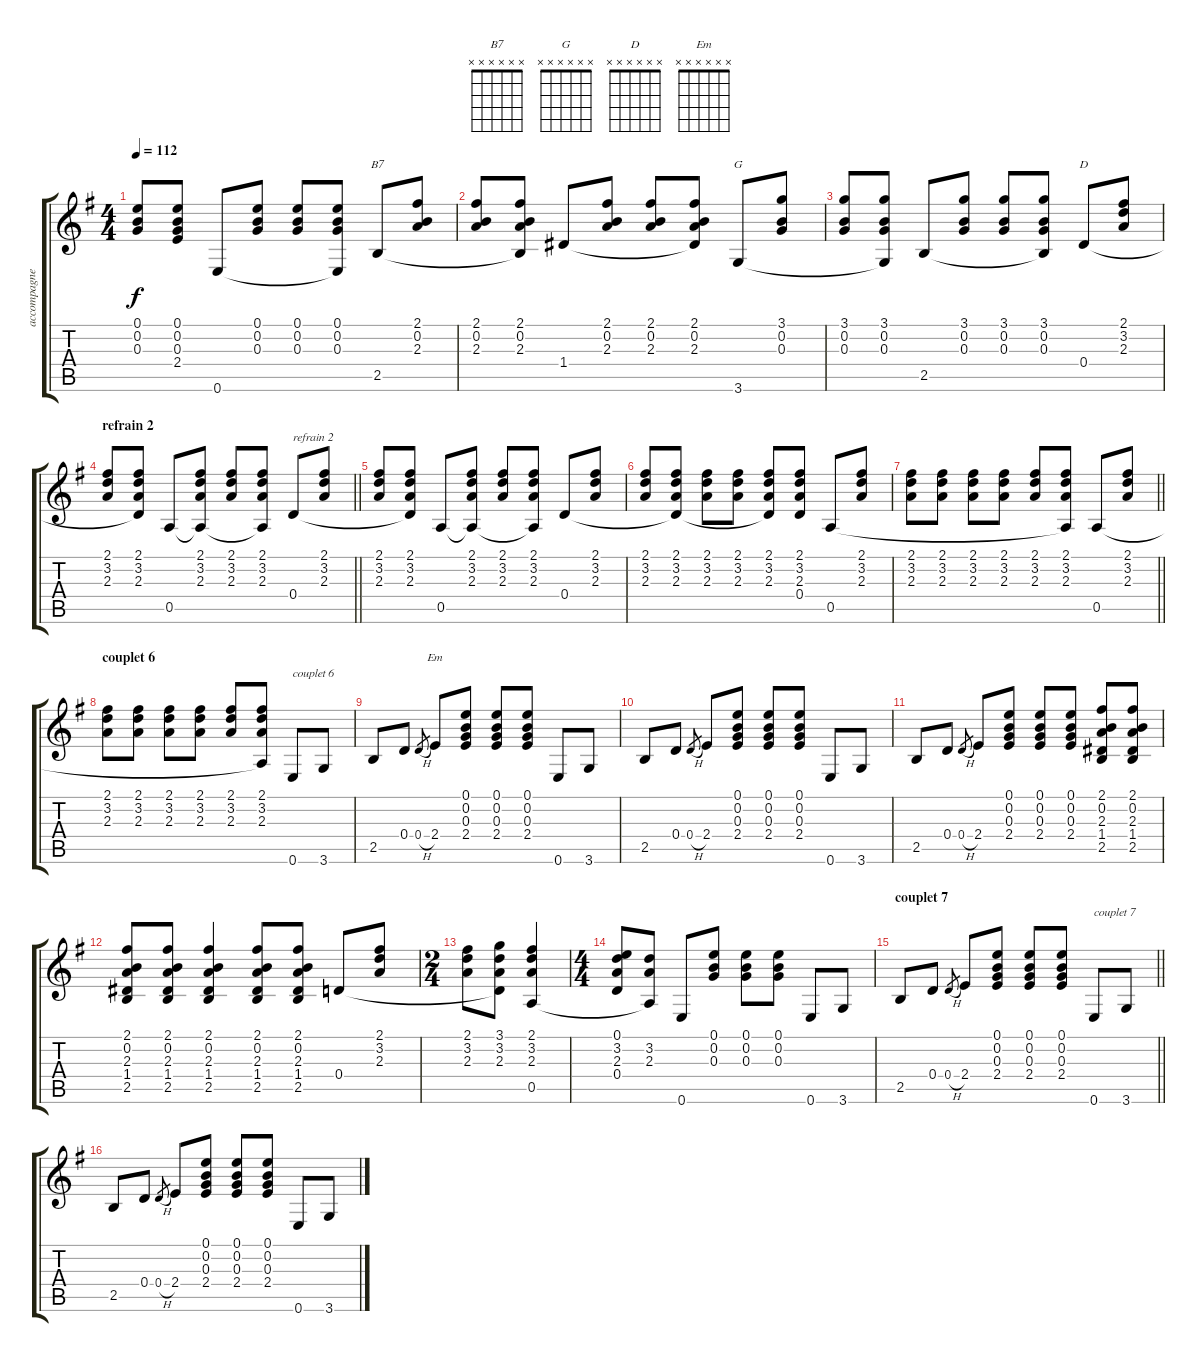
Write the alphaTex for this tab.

\track ("accompagnement" "accompagne") {instrument acousticguitarnylon}
\staff {score tabs}
\tuning (E4 B3 G3 D3 A2 E2) {hide}
\chord ("B7" x x x x x x)
\chord ("G" x x x x x x)
\chord ("D" x x x x x x)
\chord ("Em" x x x x x x)
\ts (4 4)
\tempo 112
\clef g2
\ks g
(0.1 0.2 0.3).8{dy f} (0.1 0.2 0.3 2.4{t}).8 0.6.8 (0.1 0.2 0.3).8 (0.1 0.2 0.3).8 (0.1 0.2 0.3 0.6{t}).8 2.5.8{ch "B7"} (2.1 0.2 2.3).8 |
(2.1 0.2 2.3).8 (2.1 0.2 2.3 2.5{t}).8 1.4.8 (2.1 0.2 2.3).8 (2.1 0.2 2.3).8 (2.1 0.2 2.3 1.4{t}).8 3.6.8{ch "G"} (3.1 0.2 0.3).8 |
(3.1 0.2 0.3).8 (3.1 0.2 0.3 3.6{t}).8 2.5.8 (3.1 0.2 0.3).8 (3.1 0.2 0.3).8 (3.1 0.2 0.3 2.5{t}).8 0.4.8{ch "D"} (2.1 3.2 2.3).8 |
\section ("" "refrain 2")
\barLineRight lightlight
(2.1 3.2 2.3).8 (2.1 3.2 2.3 0.4{t}).8 0.5.8 (2.1 3.2 2.3 0.5{t}).8 (2.1 3.2 2.3).8 (2.1 3.2 2.3 0.5{t}).8 0.4.8{txt "refrain 2"} (2.1 3.2 2.3).8 |
(2.1 3.2 2.3).8 (2.1 3.2 2.3 0.4{t}).8 0.5.8 (2.1 3.2 2.3 0.5{t}).8 (2.1 3.2 2.3).8 (2.1 3.2 2.3 0.5{t}).8 0.4.8 (2.1 3.2 2.3).8 |
(2.1 3.2 2.3).8 (2.1 3.2 2.3 0.4{t}).8 (2.1 3.2 2.3).8 (2.1 3.2 2.3).8 (2.1 3.2 2.3 0.4{t}).8 (2.1 3.2 2.3 0.4).8 0.5.8 (2.1 3.2 2.3).8 |
\barLineRight lightlight
(2.1 3.2 2.3).8 (2.1 3.2 2.3).8 (2.1 3.2 2.3).8 (2.1 3.2 2.3).8 (2.1 3.2 2.3).8 (2.1 3.2 2.3 0.5{t}).8 0.5.8 (2.1 3.2 2.3).8 |
\section ("" "couplet 6")
(2.1 3.2 2.3).8 (2.1 3.2 2.3).8 (2.1 3.2 2.3).8 (2.1 3.2 2.3).8 (2.1 3.2 2.3).8 (2.1 3.2 2.3 0.5{t}).8 0.6.8{txt "couplet 6"} 3.6.8 |
2.5.8 0.4.8 0.4{h}.8{gr} 2.4.8{ch "Em"} (0.1 0.2 0.3 2.4).8 (0.1 0.2 0.3 2.4).8 (0.1 0.2 0.3 2.4).8 0.6.8 3.6.8 |
2.5.8 0.4.8 0.4{h}.8{gr} 2.4.8 (0.1 0.2 0.3 2.4).8 (0.1 0.2 0.3 2.4).8 (0.1 0.2 0.3 2.4).8 0.6.8 3.6.8 |
2.5.8 0.4.8 0.4{h}.8{gr} 2.4.8 (0.1 0.2 0.3 2.4).8 (0.1 0.2 0.3 2.4).8 (0.1 0.2 0.3 2.4).8 (2.1 0.2 2.3 1.4 2.5).8 (2.1 0.2 2.3 1.4 2.5).8 |
(2.1 0.2 2.3 1.4 2.5).8 (2.1 0.2 2.3 1.4 2.5).8 (2.1 0.2 2.3 1.4 2.5).4 (2.1 0.2 2.3 1.4 2.5).8 (2.1 0.2 2.3 1.4 2.5).8 0.4.8 (2.1 3.2 2.3).8 |
\ts (2 4)
(2.1 3.2 2.3).8 (3.1 3.2 2.3 0.4{t}).8 (2.1 3.2 2.3 0.5).4 |
\ts (4 4)
(0.1 3.2 2.3 0.4).8 (3.2 2.3 0.5{t}).8 0.6.8 (0.1 0.2 0.3).8 (0.1 0.2 0.3).8 (0.1 0.2 0.3).8 0.6.8 3.6.8 |
\section ("" "couplet 7")
\barLineRight lightlight
2.5.8 0.4.8 0.4{h}.8{gr} 2.4.8 (0.1 0.2 0.3 2.4).8 (0.1 0.2 0.3 2.4).8 (0.1 0.2 0.3 2.4).8 0.6.8{txt "couplet 7"} 3.6.8 |
2.5.8 0.4.8 0.4{h}.8{gr} 2.4.8 (0.1 0.2 0.3 2.4).8 (0.1 0.2 0.3 2.4).8 (0.1 0.2 0.3 2.4).8 0.6.8 3.6.8
